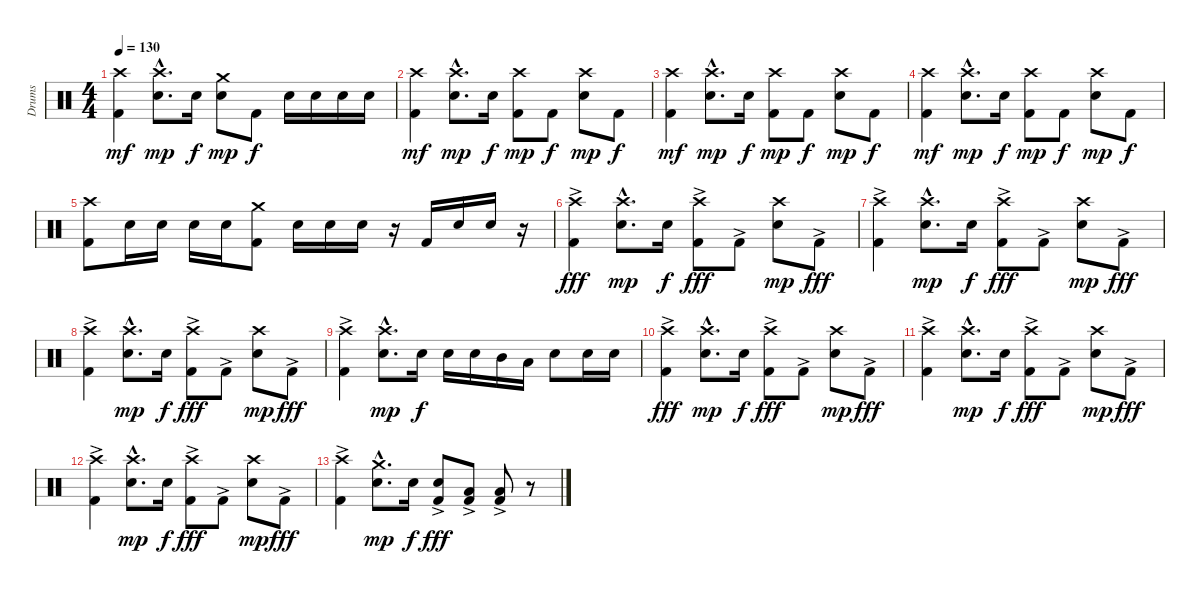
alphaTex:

\track ("Drums" "Drums") {instrument percussion}
\staff {score}
\articulation defaults
\ts (4 4)
\tempo 130
\clef neutral
\ks c
("Crash high (hit)" "Kick (hit) 2").4{dy mf} ("Crash high (hit)"{hac} "Snare (hit) 2"{hac}).8{d dy mp} "Snare (hit) 2".16{dy f} ("Crash medium (hit)" "Snare (hit) 2").8{dy mp} "Kick (hit) 2".8{dy f} "Snare (hit) 2".16 "Snare (hit) 2".16 "Snare (hit) 2".16 "Snare (hit) 2".16 |
("Crash high (hit)" "Kick (hit) 2").4{dy mf} ("Crash high (hit)"{hac} "Snare (hit) 2"{hac}).8{d dy mp} "Snare (hit) 2".16{dy f} ("Crash high (hit)" "Kick (hit) 2").8{dy mp} "Kick (hit) 2".8{dy f} ("Crash high (hit)" "Snare (hit) 2").8{dy mp} "Kick (hit) 2".8{dy f} |
("Crash high (hit)" "Kick (hit) 2").4{dy mf} ("Crash high (hit)"{hac} "Snare (hit) 2"{hac}).8{d dy mp} "Snare (hit) 2".16{dy f} ("Crash high (hit)" "Kick (hit) 2").8{dy mp} "Kick (hit) 2".8{dy f} ("Crash high (hit)" "Snare (hit) 2").8{dy mp} "Kick (hit) 2".8{dy f} |
("Crash high (hit)" "Kick (hit) 2").4{dy mf} ("Crash high (hit)"{hac} "Snare (hit) 2"{hac}).8{d dy mp} "Snare (hit) 2".16{dy f} ("Crash high (hit)" "Kick (hit) 2").8{dy mp} "Kick (hit) 2".8{dy f} ("Crash high (hit)" "Snare (hit) 2").8{dy mp} "Kick (hit) 2".8{dy f} |
("Crash high (hit)" "Kick (hit) 2").8 "Snare (hit) 2".16 "Snare (hit) 2".16 "Snare (hit) 2".16 "Snare (hit) 2".16 ("Crash medium (hit)" "Kick (hit) 2").8 "Snare (hit) 2".16 "Snare (hit) 2".16 "Snare (hit) 2".16 r.16 "Kick (hit) 2".16 "Snare (hit) 2".16 "Snare (hit) 2".16 r.16 |
("Crash high (hit)" "Kick (hit) 2"{ac}).4{dy fff} ("Crash high (hit)"{hac} "Snare (hit) 2"{hac}).8{d dy mp} "Snare (hit) 2".16{dy f} ("Crash high (hit)" "Kick (hit) 2"{ac}).8{dy fff} "Kick (hit) 2"{ac}.8 ("Crash high (hit)" "Snare (hit) 2").8{dy mp} "Kick (hit) 2"{ac}.8{dy fff} |
("Crash high (hit)" "Kick (hit) 2"{ac}).4 ("Crash high (hit)"{hac} "Snare (hit) 2"{hac}).8{d dy mp} "Snare (hit) 2".16{dy f} ("Crash high (hit)" "Kick (hit) 2"{ac}).8{dy fff} "Kick (hit) 2"{ac}.8 ("Crash high (hit)" "Snare (hit) 2").8{dy mp} "Kick (hit) 2"{ac}.8{dy fff} |
("Crash high (hit)" "Kick (hit) 2"{ac}).4 ("Crash high (hit)"{hac} "Snare (hit) 2"{hac}).8{d dy mp} "Snare (hit) 2".16{dy f} ("Crash high (hit)" "Kick (hit) 2"{ac}).8{dy fff} "Kick (hit) 2"{ac}.8 ("Crash high (hit)" "Snare (hit) 2").8{dy mp} "Kick (hit) 2"{ac}.8{dy fff} |
("Crash high (hit)" "Kick (hit) 2"{ac}).4 ("Crash high (hit)"{hac} "Snare (hit) 2"{hac}).8{d dy mp} "Snare (hit) 2".16{dy f} "Snare (hit) 2".16 "Snare (hit) 2".16 "Mid Tom (hit)".16 "Low Floor Tom (hit)".16 "Snare (hit) 2".8 "Snare (hit) 2".16 "Snare (hit) 2".16 |
("Crash high (hit)" "Kick (hit) 2"{ac}).4{dy fff} ("Crash high (hit)"{hac} "Snare (hit) 2"{hac}).8{d dy mp} "Snare (hit) 2".16{dy f} ("Crash high (hit)" "Kick (hit) 2"{ac}).8{dy fff} "Kick (hit) 2"{ac}.8 ("Crash high (hit)" "Snare (hit) 2").8{dy mp} "Kick (hit) 2"{ac}.8{dy fff} |
("Crash high (hit)" "Kick (hit) 2"{ac}).4 ("Crash high (hit)"{hac} "Snare (hit) 2"{hac}).8{d dy mp} "Snare (hit) 2".16{dy f} ("Crash high (hit)" "Kick (hit) 2"{ac}).8{dy fff} "Kick (hit) 2"{ac}.8 ("Crash high (hit)" "Snare (hit) 2").8{dy mp} "Kick (hit) 2"{ac}.8{dy fff} |
("Crash high (hit)" "Kick (hit) 2"{ac}).4 ("Crash high (hit)"{hac} "Snare (hit) 2"{hac}).8{d dy mp} "Snare (hit) 2".16{dy f} ("Crash high (hit)" "Kick (hit) 2"{ac}).8{dy fff} "Kick (hit) 2"{ac}.8 ("Crash high (hit)" "Snare (hit) 2").8{dy mp} "Kick (hit) 2"{ac}.8{dy fff} |
("Crash high (hit)" "Kick (hit) 2"{ac}).4 ("Crash medium (hit)"{hac} "Snare (hit) 2"{hac}).8{d dy mp} "Snare (hit) 2".16{dy f} ("Snare (hit) 2" "Kick (hit) 2"{ac}).8{dy fff} ("Low Floor Tom (hit)" "Kick (hit) 2"{ac}).8 ("Low Floor Tom (hit)" "Kick (hit) 2"{ac}).8 r.8
